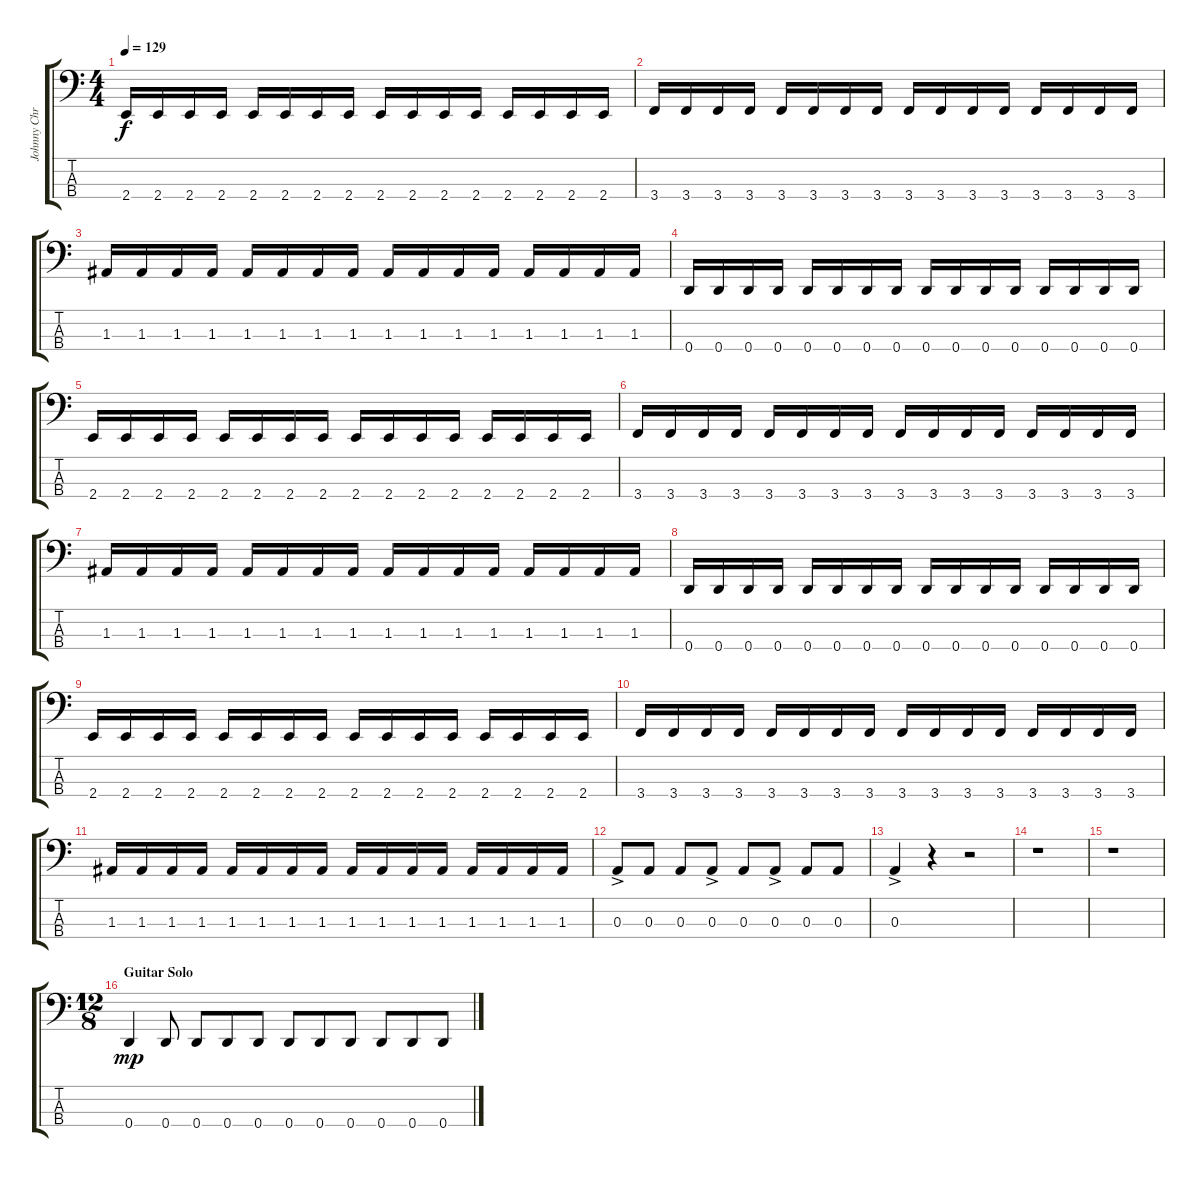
\track ("Johnny Christ (Bass)" "Johnny Chr") {instrument electricbasspick}
\staff {score tabs}
\tuning (G2 D2 A1 D1) {hide}
\ts (4 4)
\tempo 129
\clef f4
\ks c
2.4.16{dy f} 2.4.16 2.4.16 2.4.16 2.4.16 2.4.16 2.4.16 2.4.16 2.4.16 2.4.16 2.4.16 2.4.16 2.4.16 2.4.16 2.4.16 2.4.16 |
3.4.16 3.4.16 3.4.16 3.4.16 3.4.16 3.4.16 3.4.16 3.4.16 3.4.16 3.4.16 3.4.16 3.4.16 3.4.16 3.4.16 3.4.16 3.4.16 |
1.3.16 1.3.16 1.3.16 1.3.16 1.3.16 1.3.16 1.3.16 1.3.16 1.3.16 1.3.16 1.3.16 1.3.16 1.3.16 1.3.16 1.3.16 1.3.16 |
0.4.16 0.4.16 0.4.16 0.4.16 0.4.16 0.4.16 0.4.16 0.4.16 0.4.16 0.4.16 0.4.16 0.4.16 0.4.16 0.4.16 0.4.16 0.4.16 |
2.4.16 2.4.16 2.4.16 2.4.16 2.4.16 2.4.16 2.4.16 2.4.16 2.4.16 2.4.16 2.4.16 2.4.16 2.4.16 2.4.16 2.4.16 2.4.16 |
3.4.16 3.4.16 3.4.16 3.4.16 3.4.16 3.4.16 3.4.16 3.4.16 3.4.16 3.4.16 3.4.16 3.4.16 3.4.16 3.4.16 3.4.16 3.4.16 |
1.3.16 1.3.16 1.3.16 1.3.16 1.3.16 1.3.16 1.3.16 1.3.16 1.3.16 1.3.16 1.3.16 1.3.16 1.3.16 1.3.16 1.3.16 1.3.16 |
0.4.16 0.4.16 0.4.16 0.4.16 0.4.16 0.4.16 0.4.16 0.4.16 0.4.16 0.4.16 0.4.16 0.4.16 0.4.16 0.4.16 0.4.16 0.4.16 |
2.4.16 2.4.16 2.4.16 2.4.16 2.4.16 2.4.16 2.4.16 2.4.16 2.4.16 2.4.16 2.4.16 2.4.16 2.4.16 2.4.16 2.4.16 2.4.16 |
3.4.16 3.4.16 3.4.16 3.4.16 3.4.16 3.4.16 3.4.16 3.4.16 3.4.16 3.4.16 3.4.16 3.4.16 3.4.16 3.4.16 3.4.16 3.4.16 |
1.3.16 1.3.16 1.3.16 1.3.16 1.3.16 1.3.16 1.3.16 1.3.16 1.3.16 1.3.16 1.3.16 1.3.16 1.3.16 1.3.16 1.3.16 1.3.16 |
0.3{ac}.8 0.3.8 0.3.8 0.3{ac}.8 0.3.8 0.3{ac}.8 0.3.8 0.3.8 |
0.3{ac}.4 r.4 r.2 |
r.1 |
r.1 |
\ts (12 8)
\section ("" "Guitar Solo")
0.4.4{dy mp} 0.4.8 0.4.8 0.4.8 0.4.8 0.4.8 0.4.8 0.4.8 0.4.8 0.4.8 0.4.8
